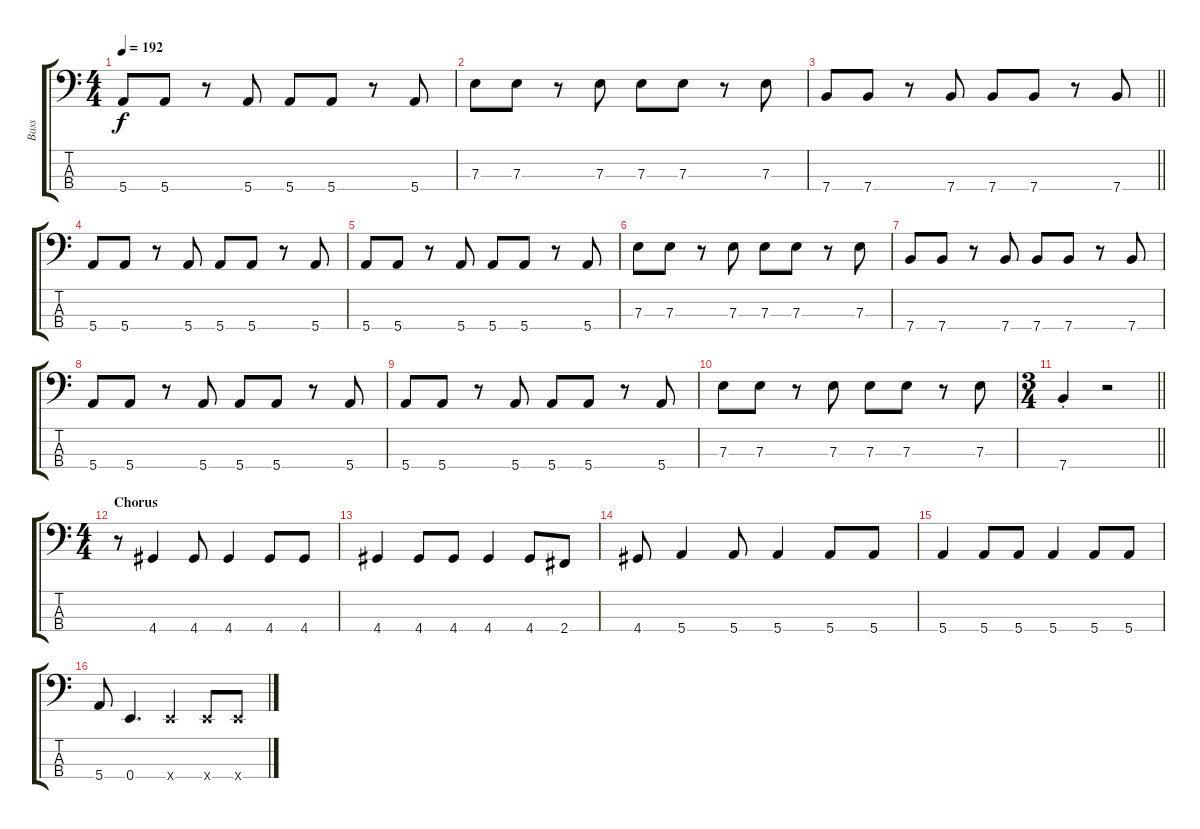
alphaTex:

\track ("Bass" "Bass") {mute instrument electricbasspick}
\staff {score tabs}
\tuning (G2 D2 A1 E1) {hide}
\ts (4 4)
\tempo 192
\clef f4
\ks c
5.4.8{dy f} 5.4.8 r.8 5.4.8 5.4.8 5.4.8 r.8 5.4.8 |
7.3.8 7.3.8 r.8 7.3.8 7.3.8 7.3.8 r.8 7.3.8 |
\barLineRight lightlight
7.4.8 7.4.8 r.8 7.4.8 7.4.8 7.4.8 r.8 7.4.8 |
5.4.8 5.4.8 r.8 5.4.8 5.4.8 5.4.8 r.8 5.4.8 |
5.4.8 5.4.8 r.8 5.4.8 5.4.8 5.4.8 r.8 5.4.8 |
7.3.8 7.3.8 r.8 7.3.8 7.3.8 7.3.8 r.8 7.3.8 |
7.4.8 7.4.8 r.8 7.4.8 7.4.8 7.4.8 r.8 7.4.8 |
5.4.8 5.4.8 r.8 5.4.8 5.4.8 5.4.8 r.8 5.4.8 |
5.4.8 5.4.8 r.8 5.4.8 5.4.8 5.4.8 r.8 5.4.8 |
7.3.8 7.3.8 r.8 7.3.8 7.3.8 7.3.8 r.8 7.3.8 |
\ts (3 4)
\barLineRight lightlight
7.4{st}.4 r.2 |
\ts (4 4)
\section ("" "Chorus")
r.8 4.4.4 4.4.8 4.4.4 4.4.8 4.4.8 |
4.4.4 4.4.8 4.4.8 4.4.4 4.4.8 2.4.8 |
4.4.8 5.4.4 5.4.8 5.4.4 5.4.8 5.4.8 |
5.4.4 5.4.8 5.4.8 5.4.4 5.4.8 5.4.8 |
5.4.8 0.4.4{d} 0.4{x}.4 0.4{x}.8 0.4{x}.8
